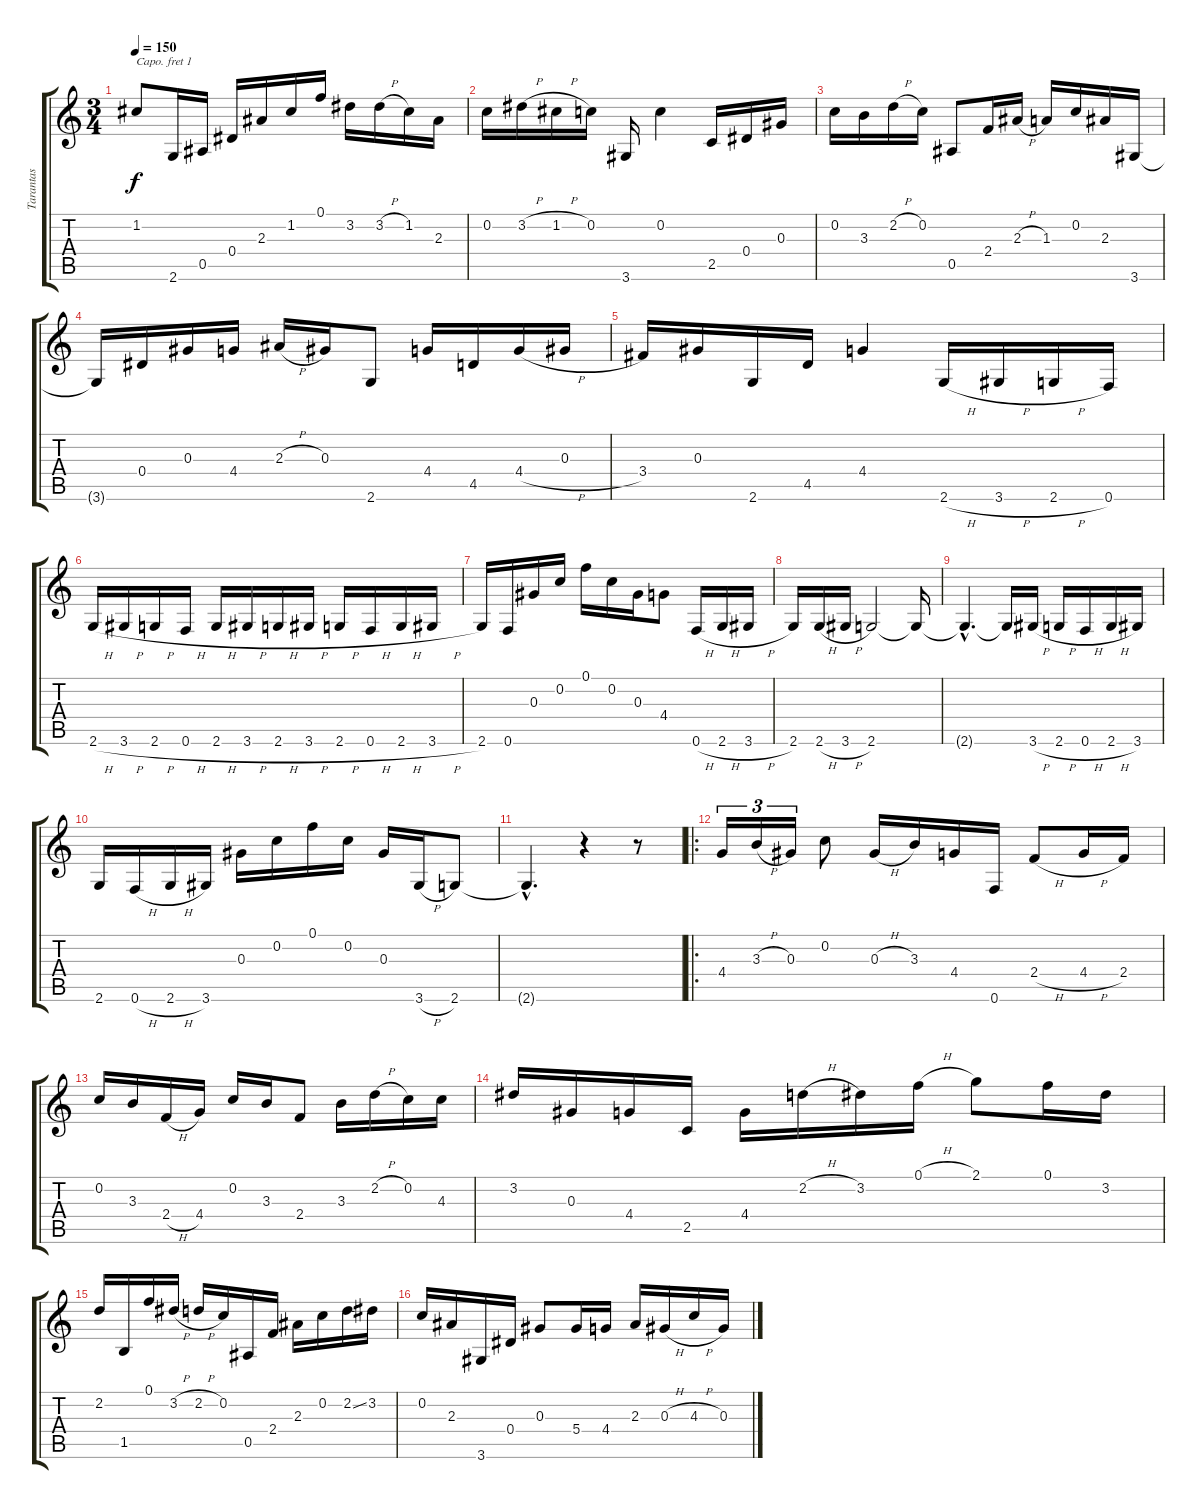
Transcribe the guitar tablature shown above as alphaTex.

\track ("Tarantas" "Tarantas") {instrument acousticguitarnylon}
\staff {score tabs}
\capo 1
\tuning (E4 B3 G3 D3 A2 E2) {hide}
\ts (3 4)
\tempo 150
\clef g2
\ks c
1.2.8{dy f} 2.6.16 0.5.16 0.4.16 2.3.16 1.2.16 0.1.16 3.2.16 3.2{h}.16 1.2.16 2.3.16 |
0.2.16 3.2{h}.16 1.2{h}.16 0.2.16 3.6.16 0.2.4 2.5.16 0.4.16 0.3.16 |
0.2.16 3.3.16 2.2{h}.16 0.2.16 0.5.8 2.4.16 2.3{h}.16 1.3.16 0.2.16 2.3.16 3.6.16 |
3.6{t}.16 0.4.16 0.3.16 4.4.16 2.3{h}.16 0.3.16 2.6.8 4.4.16 4.5.16 4.4{h}.16 0.3.16 |
3.4.16 0.3.16 2.6.16 4.5.16 4.4.4 2.6{h}.16 3.6{h}.16 2.6{h}.16 0.6.16 |
2.6{h}.16 3.6{h}.16 2.6{h}.16 0.6{h}.16 2.6{h}.16 3.6{h}.16 2.6{h}.16 3.6{h}.16 2.6{h}.16 0.6{h}.16 2.6{h}.16 3.6{h}.16 |
2.6.16 0.6.16 0.3.16 0.2.16 0.1.16 0.2.16 0.3.16 4.4.8 0.6{h}.16 2.6{h}.16 3.6{h}.16 |
2.6.16 2.6{h}.16 3.6{h}.16 2.6.2 2.6{t}.16 |
2.6{hac t}.4{d} 2.6{t}.16 3.6{h}.16 2.6{h}.16 0.6{h}.16 2.6{h}.16 3.6.16 |
2.6.16 0.6{h}.16 2.6{h}.16 3.6.16 0.3.16 0.2.16 0.1.16 0.2.16 0.3.16 3.6{h}.16 2.6.8 |
2.6{hac t}.4{d} r.4 r.8 |
\ro
4.4.16{tu (3 2)} 3.3{h}.16{tu (3 2)} 0.3.16{tu (3 2)} 0.2.8 0.3{h}.16 3.3.16 4.4.16 0.6.16 2.4{h}.8 4.4{h}.16 2.4.16 |
0.2.16 3.3.16 2.4{h}.16 4.4.16 0.2.16 3.3.16 2.4.8 3.3.16 2.2{h}.16 0.2.16 4.3.16 |
3.2.16 0.3.16 4.4.16 2.5.16 4.4.16 2.2{h}.16 3.2.16 0.1{h}.16 2.1.8 0.1.16 3.2.16 |
2.2.16 1.5.16 0.1.16 3.2{h}.16 2.2{h}.16 0.2.16 0.5.16 2.4.16 2.3.16 0.2.16 2.2{ss}.16 3.2.16 |
0.2.16 2.3.16 3.6.16 0.4.16 0.3.8 5.4.16 4.4.16 2.3.16 0.3{h}.16 4.3{h}.16 0.3.16
